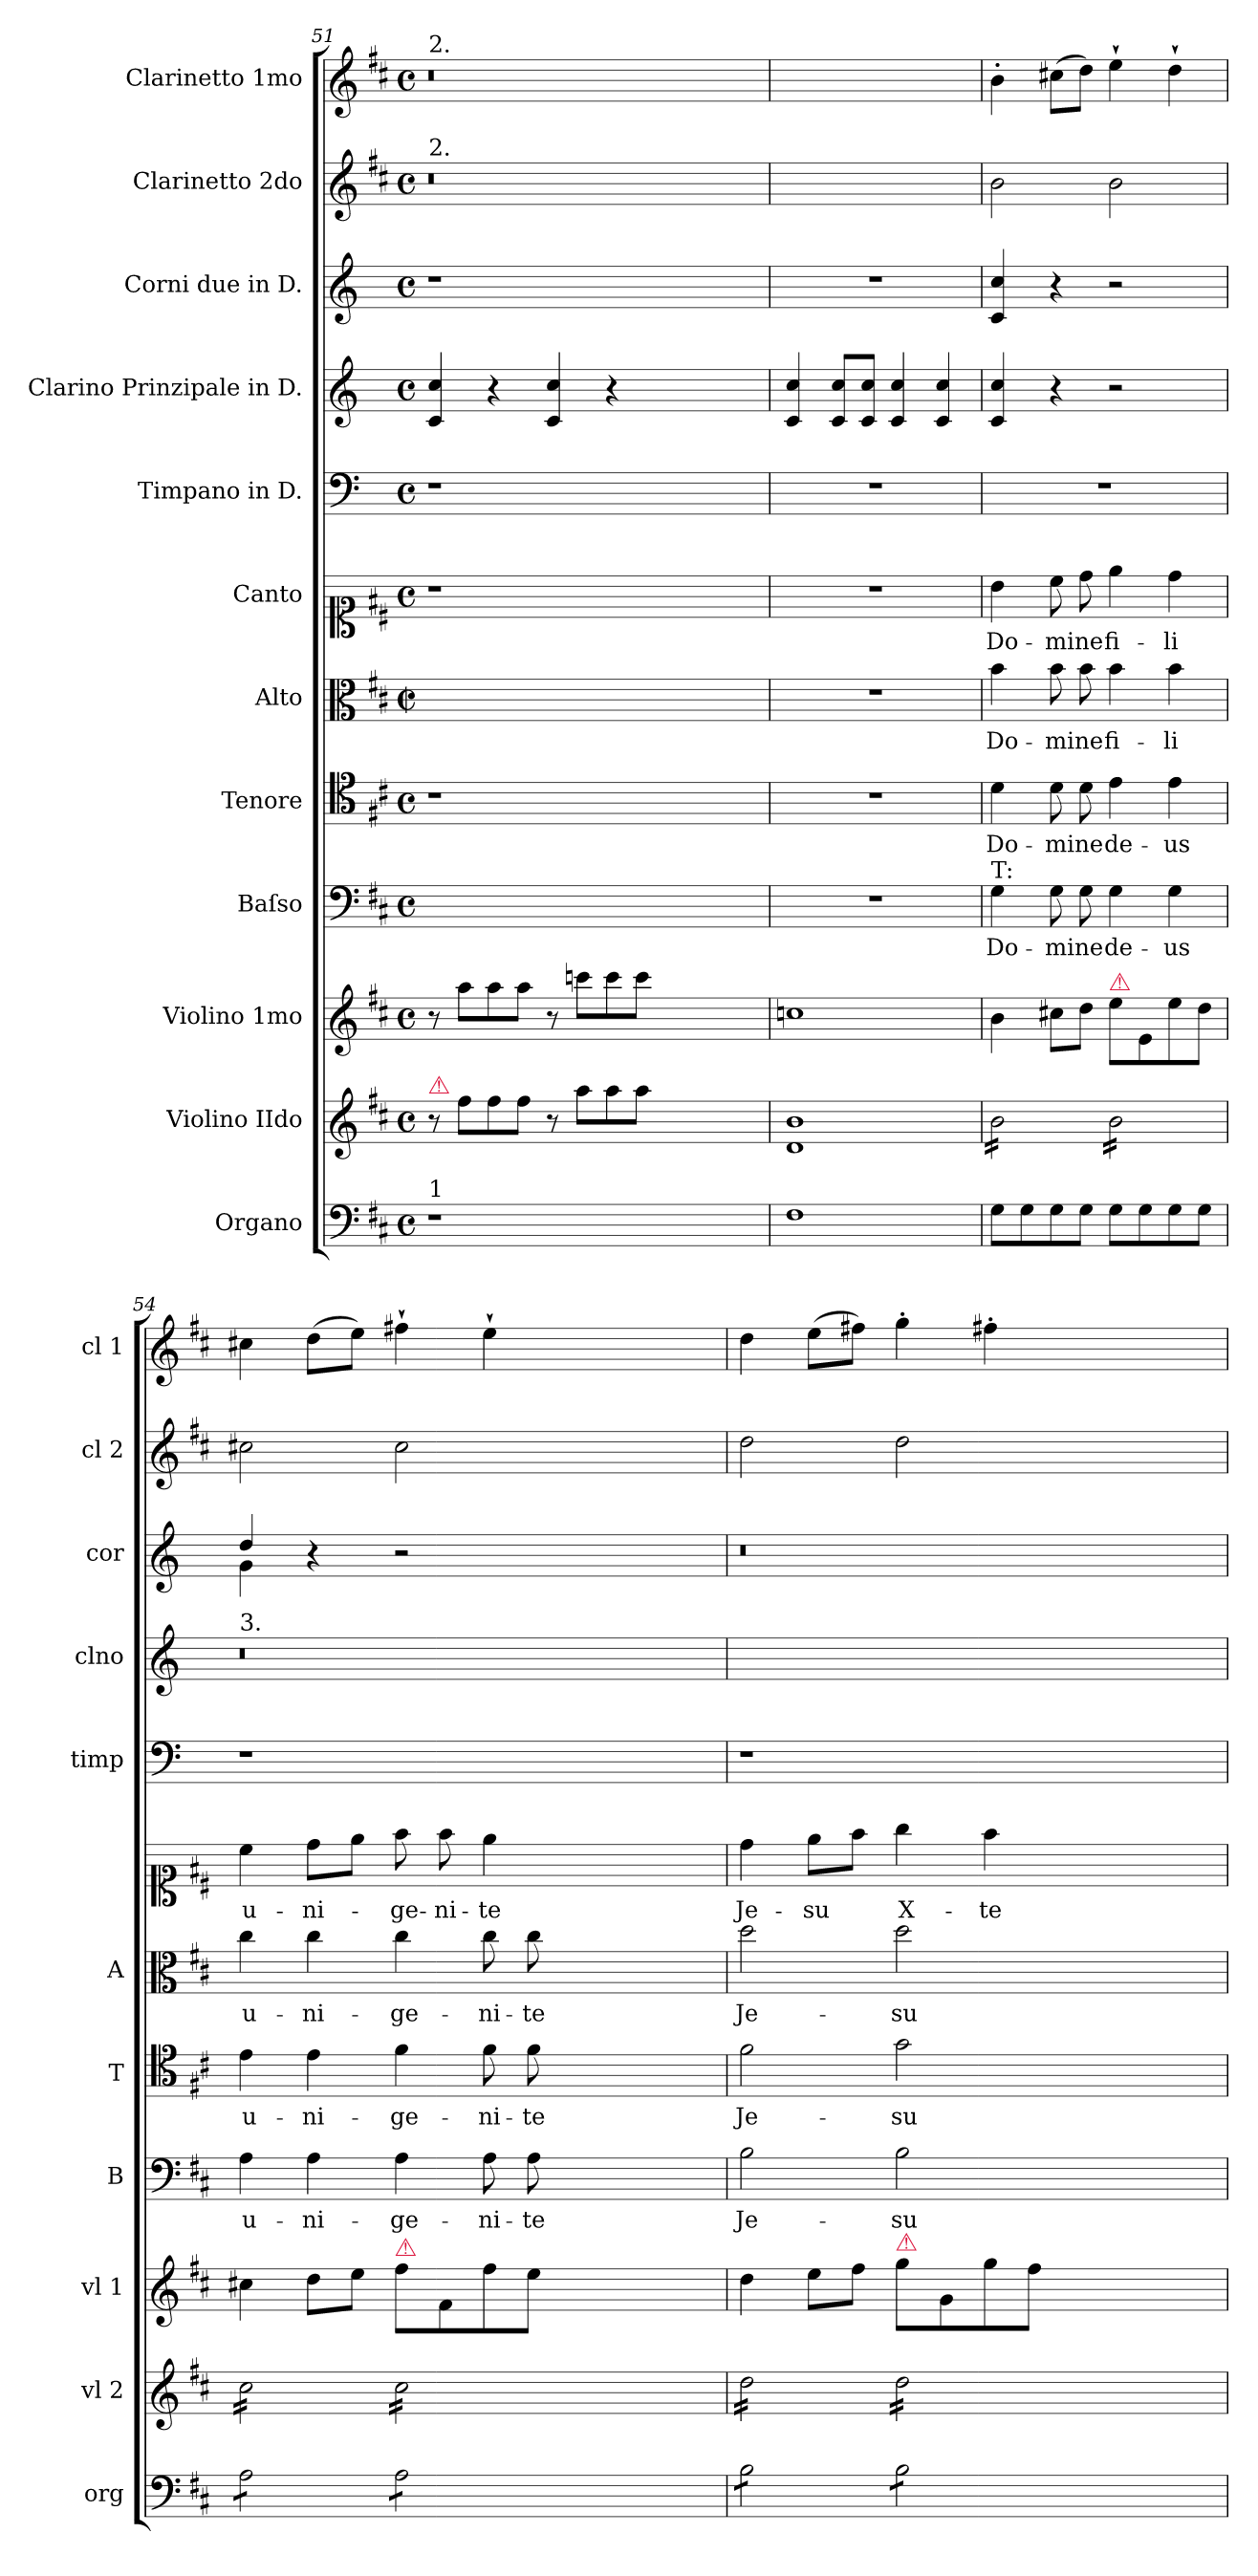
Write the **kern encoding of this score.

**kern	**kern	**kern	**kern	**text	**kern	**text	**kern	**text	**kern	**text	**kern	**kern	**kern	**kern	**kern
*part12	*part11	*part10	*part9	*part9	*part8	*part8	*part7	*part7	*part6	*part6	*part5	*part4	*part3	*part2	*part1
*staff12	*staff11	*staff10	*staff9	*staff9	*staff8	*staff8	*staff7	*staff7	*staff6	*staff6	*staff5	*staff4	*staff3	*staff2	*staff1
*I"Organo	*I"Violino IIdo	*I"Violino 1mo	*I"Baſso	*	*I"Tenore	*	*I"Alto	*	*I"Canto	*	*I"Timpano in D.	*I"Clarino Prinzipale in D.	*I"Corni due in D.	*I"Clarinetto 2do	*I"Clarinetto 1mo
*I'org	*I'vl 2	*I'vl 1	*I'B	*	*I'T	*	*I'A	*	*	*	*I'timp	*I'clno	*I'cor	*I'cl 2	*I'cl 1
*clefF4	*clefG2	*clefG2	*clefF4	*	*clefC4	*	*clefC3	*	*clefC1	*	*clefF4	*clefG2	*clefG2	*clefG2	*clefG2
*	*	*	*	*	*	*	*	*	*	*	*ITrd-1c-2	*ITrd-1c-2	*ITrd6c10	*	*
*k[f#c#]	*k[f#c#]	*k[f#c#]	*k[f#c#]	*	*k[f#c#]	*	*k[f#c#]	*	*k[f#c#]	*	*k[f#c#]	*k[f#c#]	*k[f#c#]	*k[f#c#]	*k[f#c#]
*M4/4	*M4/4	*M4/4	*M4/4	*	*M4/4	*	*M4/4	*	*M4/4	*	*M4/4	*M4/4	*M4/4	*M4/4	*M4/4
*met(c)	*met(c)	*met(c)	*met(c)	*	*met(c)	*	*met(c|)	*	*met(c)	*	*met(c)	*met(c)	*met(c)	*met(c)	*met(c)
=51	=51	=51	=51	=51	=51	=51	=51	=51	=51	=51	=51	=51	=51	=51	=51
!	!	!	!	!	!	!	!	!	!	!	!	!	!	!	!LO:TX:a:t=2.
!	!	!	!	!	!	!	!	!	!	!	!	!	!	!LO:TX:a:t=2.	!
!	!LO:TX:a:color=crimson:t=⚠	!	!	!	!	!	!	!	!	!	!	!	!	!	!
!LO:TX:a:t=1	!	!	!	!	!	!	!	!	!	!	!	!	!	!	!
1r	8r	8r	0ryy	.	1r	.	0ryy	.	1r	.	1r	4d/ 4dd/	1r	0r	0r
.	8ff#\L	8aa\L	.	.	.	.	.	.	.	.	.	.	.	.	.
.	8ff#\	8aa\	.	.	.	.	.	.	.	.	.	4r	.	.	.
.	8ff#\J	8aa\J	.	.	.	.	.	.	.	.	.	.	.	.	.
.	8r	8r	.	.	.	.	.	.	.	.	.	4d/ 4dd/	.	.	.
.	8aa\L	8cccn\L	.	.	.	.	.	.	.	.	.	.	.	.	.
.	8aa\	8ccc\	.	.	.	.	.	.	.	.	.	4r	.	.	.
.	8aa\J	8ccc\J	.	.	.	.	.	.	.	.	.	.	.	.	.
1ryy	1ryy	1ryy	.	.	1ryy	.	.	.	1ryy	.	1ryy	1ryy	1ryy	.	.
=52	=52	=52	=52	=52	=52	=52	=52	=52	=52	=52	=52	=52	=52	=52	=52
1F#	1d 1b	1ccn	1r	.	1r	.	1r	.	1r	.	1r	4d/ 4dd/	1r	1ryy	1ryy
.	.	.	.	.	.	.	.	.	.	.	.	8d/ 8dd/L	.	.	.
.	.	.	.	.	.	.	.	.	.	.	.	8d/ 8dd/J	.	.	.
.	.	.	.	.	.	.	.	.	.	.	.	4d/ 4dd/	.	.	.
.	.	.	.	.	.	.	.	.	.	.	.	4d/ 4dd/	.	.	.
=53	=53	=53	=53	=53	=53	=53	=53	=53	=53	=53	=53	=53	=53	=53	=53
!	!	!	!LO:TX:a:t=T&colon;	!	!	!	!	!	!	!	!	!	!	!	!
!	!LO:TX:a:t=Tutti	!	!	!	!	!	!	!	!	!	!	!	!	!	!
*	*tremolo	*	*	*	*	*	*	*	*	*	*	*	*	*	*
8G\L	16b\LL	4b\	4G\	Do-	4d\	Do-	4b\	Do-	4b\	Do-	1r	4d/ 4dd/	4D/ 4d/	2b\	4b'\
.	16b\	.	.	.	.	.	.	.	.	.	.	.	.	.	.
8G\	16b\	.	.	.	.	.	.	.	.	.	.	.	.	.	.
.	16b\	.	.	.	.	.	.	.	.	.	.	.	.	.	.
8G\	16b\	8cc#X\L	8G\	-mi-	8d\	-mi-	8b\	-mi-	8cc#\	-mi-	.	4r	4r	.	(8cc#X\L
.	16b\	.	.	.	.	.	.	.	.	.	.	.	.	.	.
8G\J	16b\	8dd\J	8G\	-ne	8d\	-ne	8b\	-ne	8dd\	-ne	.	.	.	.	8dd\J)
.	16b\JJ	.	.	.	.	.	.	.	.	.	.	.	.	.	.
!	!	!LO:TX:a:color=crimson:t=⚠	!	!	!	!	!	!	!	!	!	!	!	!	!
8G\L	16b\LL	8ee\L	4G\	de-	4e\	de-	4b\	fi-	4ee\	fi-	.	2r	2r	2b\	4ee`\
.	16b\	.	.	.	.	.	.	.	.	.	.	.	.	.	.
8G\	16b\	8e/	.	.	.	.	.	.	.	.	.	.	.	.	.
.	16b\	.	.	.	.	.	.	.	.	.	.	.	.	.	.
8G\	16b\	8ee\	4G\	-us	4e\	-us	4b\	-li	4dd\	-li	.	.	.	.	4dd`\
.	16b\	.	.	.	.	.	.	.	.	.	.	.	.	.	.
8G\J	16b\	8dd\J	.	.	.	.	.	.	.	.	.	.	.	.	.
.	16b\JJ	.	.	.	.	.	.	.	.	.	.	.	.	.	.
=54	=54	=54	=54	=54	=54	=54	=54	=54	=54	=54	=54	=54	=54	=54	=54
*	*	*	*	*	*	*	*	*	*	*	*	*	*^	*	*
!	!	!	!	!	!	!	!	!	!	!	!	!LO:TX:a:t=3.	!	!	!	!
*tremolo	*	*	*	*	*	*	*	*	*	*	*	*	*	*	*	*
8A\L	16cc#\LL	4cc#X\	4A\	u-	4e\	u-	4cc#\	u-	4cc#\	u-	1r	0r	4e/	4A\	2cc#X\	4cc#X\
.	16cc#\	.	.	.	.	.	.	.	.	.	.	.	.	.	.	.
8A\	16cc#\	.	.	.	.	.	.	.	.	.	.	.	.	.	.	.
.	16cc#\	.	.	.	.	.	.	.	.	.	.	.	.	.	.	.
8A\	16cc#\	8dd\L	4A\	-ni-	4e\	-ni-	4cc#\	-ni-	8dd\L	-ni-	.	.	4r	4ryy	.	(8dd\L
.	16cc#\	.	.	.	.	.	.	.	.	.	.	.	.	.	.	.
8A\J	16cc#\	8ee\J	.	.	.	.	.	.	8ee\J	.	.	.	.	.	.	8ee\J)
.	16cc#\JJ	.	.	.	.	.	.	.	.	.	.	.	.	.	.	.
!	!	!LO:TX:a:color=crimson:t=⚠	!	!	!	!	!	!	!	!	!	!	!	!	!	!
8A\L	16cc#\LL	8ff#\L	4A\	-ge-	4f#\	-ge-	4cc#\	-ge-	8ff#\	-ge-	.	.	2r	2ryy	2cc#\	4ff#X`\
.	16cc#\	.	.	.	.	.	.	.	.	.	.	.	.	.	.	.
8A\	16cc#\	8f#/	.	.	.	.	.	.	8ff#\	-ni-	.	.	.	.	.	.
.	16cc#\	.	.	.	.	.	.	.	.	.	.	.	.	.	.	.
8A\	16cc#\	8ff#\	8A\	-ni-	8f#\	-ni-	8cc#\	-ni-	4ee\	-te	.	.	.	.	.	4ee`\
.	16cc#\	.	.	.	.	.	.	.	.	.	.	.	.	.	.	.
8A\J	16cc#\	8ee\J	8A\	-te	8f#\	-te	8cc#\	-te	.	.	.	.	.	.	.	.
.	16cc#\JJ	.	.	.	.	.	.	.	.	.	.	.	.	.	.	.
1ryy	1ryy	1ryy	1ryy	.	1ryy	.	1ryy	.	1ryy	.	1ryy	.	1ryy	1ryy	1ryy	1ryy
=55	=55	=55	=55	=55	=55	=55	=55	=55	=55	=55	=55	=55	=55	=55	=55	=55
!	!	!	!	!	!	!	!	!	!	!	!	!	!LO:TX:a:t=2.	!	!	!
*	*	*	*	*	*	*	*	*	*	*	*	*	*v	*v	*	*
8B\L	16dd\LL	4dd\	2B\	Je-	2f#\	Je-	2dd\	Je-	4dd\	Je-	1r	0ryy	0r	2dd\	4dd\
.	16dd\	.	.	.	.	.	.	.	.	.	.	.	.	.	.
8B\	16dd\	.	.	.	.	.	.	.	.	.	.	.	.	.	.
.	16dd\	.	.	.	.	.	.	.	.	.	.	.	.	.	.
8B\	16dd\	8ee\L	.	.	.	.	.	.	8ee\L	-su	.	.	.	.	(8ee\L
.	16dd\	.	.	.	.	.	.	.	.	.	.	.	.	.	.
8B\J	16dd\	8ff#\J	.	.	.	.	.	.	8ff#\J	.	.	.	.	.	8ff#X\J)
.	16dd\JJ	.	.	.	.	.	.	.	.	.	.	.	.	.	.
!	!	!LO:TX:a:color=crimson:t=⚠	!	!	!	!	!	!	!	!	!	!	!	!	!
8B\L	16dd\LL	8gg\L	2B\	-su	2g\	-su	2dd\	-su	4gg\	X-	.	.	.	2dd\	4gg'\
.	16dd\	.	.	.	.	.	.	.	.	.	.	.	.	.	.
8B\	16dd\	8g/	.	.	.	.	.	.	.	.	.	.	.	.	.
.	16dd\	.	.	.	.	.	.	.	.	.	.	.	.	.	.
8B\	16dd\	8gg\	.	.	.	.	.	.	4ff#\	-te	.	.	.	.	4ff#X'\
.	16dd\	.	.	.	.	.	.	.	.	.	.	.	.	.	.
8B\J	16dd\	8ff#\J	.	.	.	.	.	.	.	.	.	.	.	.	.
*Xtremolo	*	*	*	*	*	*	*	*	*	*	*	*	*	*	*
.	16dd\JJ	.	.	.	.	.	.	.	.	.	.	.	.	.	.
*	*Xtremolo	*	*	*	*	*	*	*	*	*	*	*	*	*	*
1ryy	1ryy	1ryy	1ryy	.	1ryy	.	1ryy	.	1ryy	.	1ryy	.	.	1ryy	1ryy
=	=	=	=	=	=	=	=	=	=	=	=	=	=	=	=
*-	*-	*-	*-	*-	*-	*-	*-	*-	*-	*-	*-	*-	*-	*-	*-
